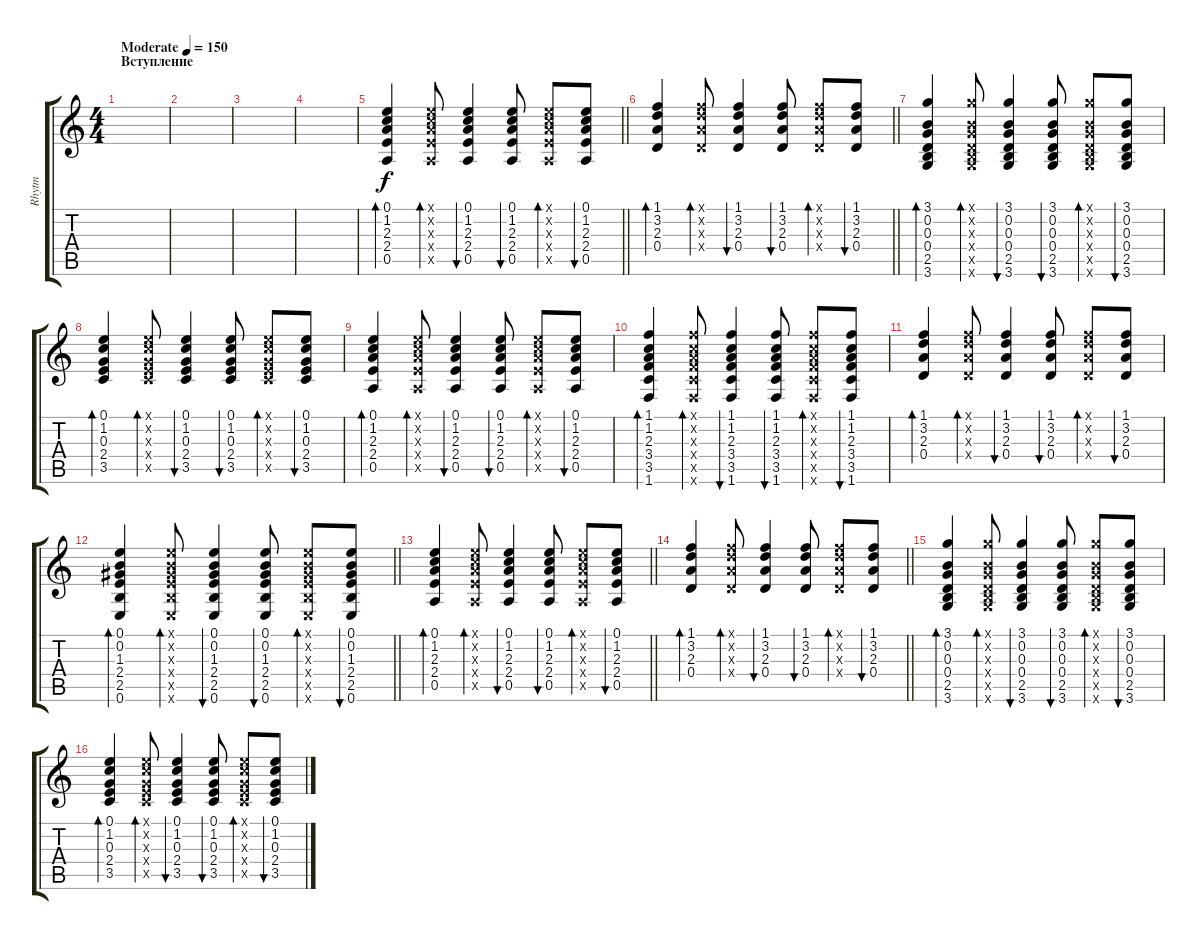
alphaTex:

\track ("Rhytm" "Rhytm") {instrument acousticguitarsteel}
\staff {score tabs}
\tuning (E4 B3 G3 D3 A2 E2) {hide}
\ts (4 4)
\section ("" "Вступление")
\tempo (150 "Moderate")
\clef g2
\ks c
|
|
|
|
\barLineRight lightlight
(0.1 1.2 2.3 2.4 0.5).4{bd 60} (0.1{x} 1.2{x} 2.3{x} 2.4{x} 0.5{x}).8{bd 60} (0.1 1.2 2.3 2.4 0.5).4{bu 60} (0.1 1.2 2.3 2.4 0.5).8{bu 60} (0.1{x} 1.2{x} 2.3{x} 2.4{x} 0.5{x}).8{bd 60} (0.1 1.2 2.3 2.4 0.5).8{bu 60} |
\barLineRight lightlight
(1.1 3.2 2.3 0.4).4{bd 60} (1.1{x} 3.2{x} 2.3{x} 0.4{x}).8{bd 60} (1.1 3.2 2.3 0.4).4{bu 60} (1.1 3.2 2.3 0.4).8{bu 60} (1.1{x} 3.2{x} 2.3{x} 0.4{x}).8{bd 60} (1.1 3.2 2.3 0.4).8{bu 60} |
(3.1 0.2 0.3 0.4 2.5 3.6).4{bd 60} (3.1{x} 0.2{x} 0.3{x} 0.4{x} 2.5{x} 3.6{x}).8{bd 60} (3.1 0.2 0.3 0.4 2.5 3.6).4{bu 60} (3.1 0.2 0.3 0.4 2.5 3.6).8{bu 60} (3.1{x} 0.2{x} 0.3{x} 0.4{x} 2.5{x} 3.6{x}).8{bd 60} (3.1 0.2 0.3 0.4 2.5 3.6).8{bu 60} |
(0.1 1.2 0.3 2.4 3.5).4{bd 60} (0.1{x} 1.2{x} 0.3{x} 2.4{x} 3.5{x}).8{bd 60} (0.1 1.2 0.3 2.4 3.5).4{bu 60} (0.1 1.2 0.3 2.4 3.5).8{bu 60} (0.1{x} 1.2{x} 0.3{x} 2.4{x} 3.5{x}).8{bd 60} (0.1 1.2 0.3 2.4 3.5).8{bu 60} |
(0.1 1.2 2.3 2.4 0.5).4{bd 60} (0.1{x} 1.2{x} 2.3{x} 2.4{x} 0.5{x}).8{bd 60} (0.1 1.2 2.3 2.4 0.5).4{bu 60} (0.1 1.2 2.3 2.4 0.5).8{bu 60} (0.1{x} 1.2{x} 2.3{x} 2.4{x} 0.5{x}).8{bd 60} (0.1 1.2 2.3 2.4 0.5).8{bu 60} |
(1.1 1.2 2.3 3.4 3.5 1.6).4{bd 60} (1.1{x} 1.2{x} 2.3{x} 3.4{x} 3.5{x} 1.6{x}).8{bd 60} (1.1 1.2 2.3 3.4 3.5 1.6).4{bu 60} (1.1 1.2 2.3 3.4 3.5 1.6).8{bu 60} (1.1{x} 1.2{x} 2.3{x} 3.4{x} 3.5{x} 1.6{x}).8{bd 60} (1.1 1.2 2.3 3.4 3.5 1.6).8{bu 60} |
(1.1 3.2 2.3 0.4).4{bd 60} (1.1{x} 3.2{x} 2.3{x} 0.4{x}).8{bd 60} (1.1 3.2 2.3 0.4).4{bu 60} (1.1 3.2 2.3 0.4).8{bu 60} (1.1{x} 3.2{x} 2.3{x} 0.4{x}).8{bd 60} (1.1 3.2 2.3 0.4).8{bu 60} |
\barLineRight lightlight
(0.1 0.2 1.3 2.4 2.5 0.6).4{bd 60} (0.1{x} 0.2{x} 1.3{x} 2.4{x} 2.5{x} 0.6{x}).8{bd 60} (0.1 0.2 1.3 2.4 2.5 0.6).4{bu 60} (0.1 0.2 1.3 2.4 2.5 0.6).8{bu 60} (0.1{x} 0.2{x} 1.3{x} 2.4{x} 2.5{x} 0.6{x}).8{bd 60} (0.1 0.2 1.3 2.4 2.5 0.6).8{bu 60} |
\barLineRight lightlight
(0.1 1.2 2.3 2.4 0.5).4{bd 60} (0.1{x} 1.2{x} 2.3{x} 2.4{x} 0.5{x}).8{bd 60} (0.1 1.2 2.3 2.4 0.5).4{bu 60} (0.1 1.2 2.3 2.4 0.5).8{bu 60} (0.1{x} 1.2{x} 2.3{x} 2.4{x} 0.5{x}).8{bd 60} (0.1 1.2 2.3 2.4 0.5).8{bu 60} |
\barLineRight lightlight
(1.1 3.2 2.3 0.4).4{bd 60} (1.1{x} 3.2{x} 2.3{x} 0.4{x}).8{bd 60} (1.1 3.2 2.3 0.4).4{bu 60} (1.1 3.2 2.3 0.4).8{bu 60} (1.1{x} 3.2{x} 2.3{x} 0.4{x}).8{bd 60} (1.1 3.2 2.3 0.4).8{bu 60} |
(3.1 0.2 0.3 0.4 2.5 3.6).4{bd 60} (3.1{x} 0.2{x} 0.3{x} 0.4{x} 2.5{x} 3.6{x}).8{bd 60} (3.1 0.2 0.3 0.4 2.5 3.6).4{bu 60} (3.1 0.2 0.3 0.4 2.5 3.6).8{bu 60} (3.1{x} 0.2{x} 0.3{x} 0.4{x} 2.5{x} 3.6{x}).8{bd 60} (3.1 0.2 0.3 0.4 2.5 3.6).8{bu 60} |
(0.1 1.2 0.3 2.4 3.5).4{bd 60} (0.1{x} 1.2{x} 0.3{x} 2.4{x} 3.5{x}).8{bd 60} (0.1 1.2 0.3 2.4 3.5).4{bu 60} (0.1 1.2 0.3 2.4 3.5).8{bu 60} (0.1{x} 1.2{x} 0.3{x} 2.4{x} 3.5{x}).8{bd 60} (0.1 1.2 0.3 2.4 3.5).8{bu 60}
